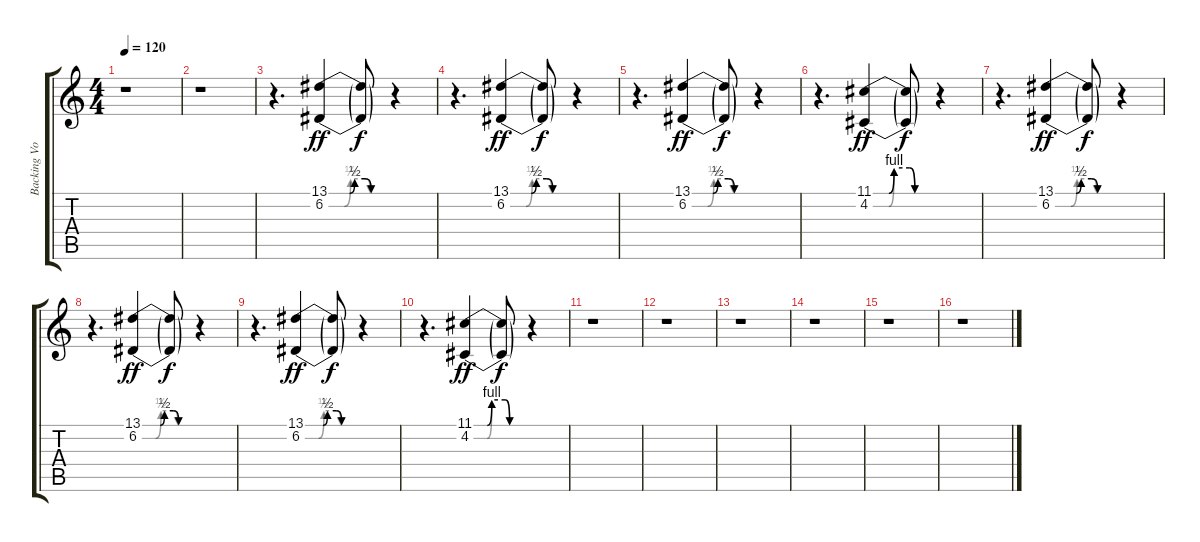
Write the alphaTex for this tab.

\track ("Backing Vocals" "Backing Vo") {instrument choiraahs}
\staff {score tabs}
\tuning (D4 A3 F3 C3 G2 C2) {hide}
\ts (4 4)
\tempo 120
\clef g2
\ks c
r.1{dy f} |
r.1 |
r.4{d volume 11} (13.1{be (custom 0 0 20 0 25 2 35 2 41 0 60 0)} 6.2{be (custom 0 0 15 0 21 2 35 2 40 0 60 0)}).4{dy ff} (13.1{t} 6.2{t}).8{dy f} r.4 |
r.4{d} (13.1{be (custom 0 0 20 0 25 2 35 2 41 0 60 0)} 6.2{be (custom 0 0 15 0 21 2 35 2 40 0 60 0)}).4{dy ff} (13.1{t} 6.2{t}).8{dy f} r.4 |
r.4{d} (13.1{be (custom 0 0 20 0 25 2 35 2 41 0 60 0)} 6.2{be (custom 0 0 15 0 21 2 35 2 40 0 60 0)}).4{dy ff} (13.1{t} 6.2{t}).8{dy f} r.4 |
r.4{d} (11.1{be (custom 0 0 15 0 20 4 35 4 40 0 60 0)} 4.2{be (custom 0 0 15 0 20 4 35 4 40 0 60 0)}).4{dy ff} (11.1{t} 4.2{t}).8{dy f} r.4 |
r.4{d} (13.1{be (custom 0 0 20 0 25 2 35 2 41 0 60 0)} 6.2{be (custom 0 0 15 0 21 2 35 2 40 0 60 0)}).4{dy ff} (13.1{t} 6.2{t}).8{dy f} r.4 |
r.4{d} (13.1{be (custom 0 0 20 0 25 2 35 2 41 0 60 0)} 6.2{be (custom 0 0 15 0 21 2 35 2 40 0 60 0)}).4{dy ff} (13.1{t} 6.2{t}).8{dy f} r.4 |
r.4{d} (13.1{be (custom 0 0 20 0 25 2 35 2 41 0 60 0)} 6.2{be (custom 0 0 15 0 21 2 35 2 40 0 60 0)}).4{dy ff} (13.1{t} 6.2{t}).8{dy f} r.4 |
r.4{d} (11.1{be (custom 0 0 15 0 20 4 35 4 40 0 60 0)} 4.2{be (custom 0 0 15 0 20 4 35 4 40 0 60 0)}).4{dy ff} (11.1{t} 4.2{t}).8{dy f} r.4 |
r.1 |
r.1 |
r.1 |
r.1 |
r.1 |
r.1
